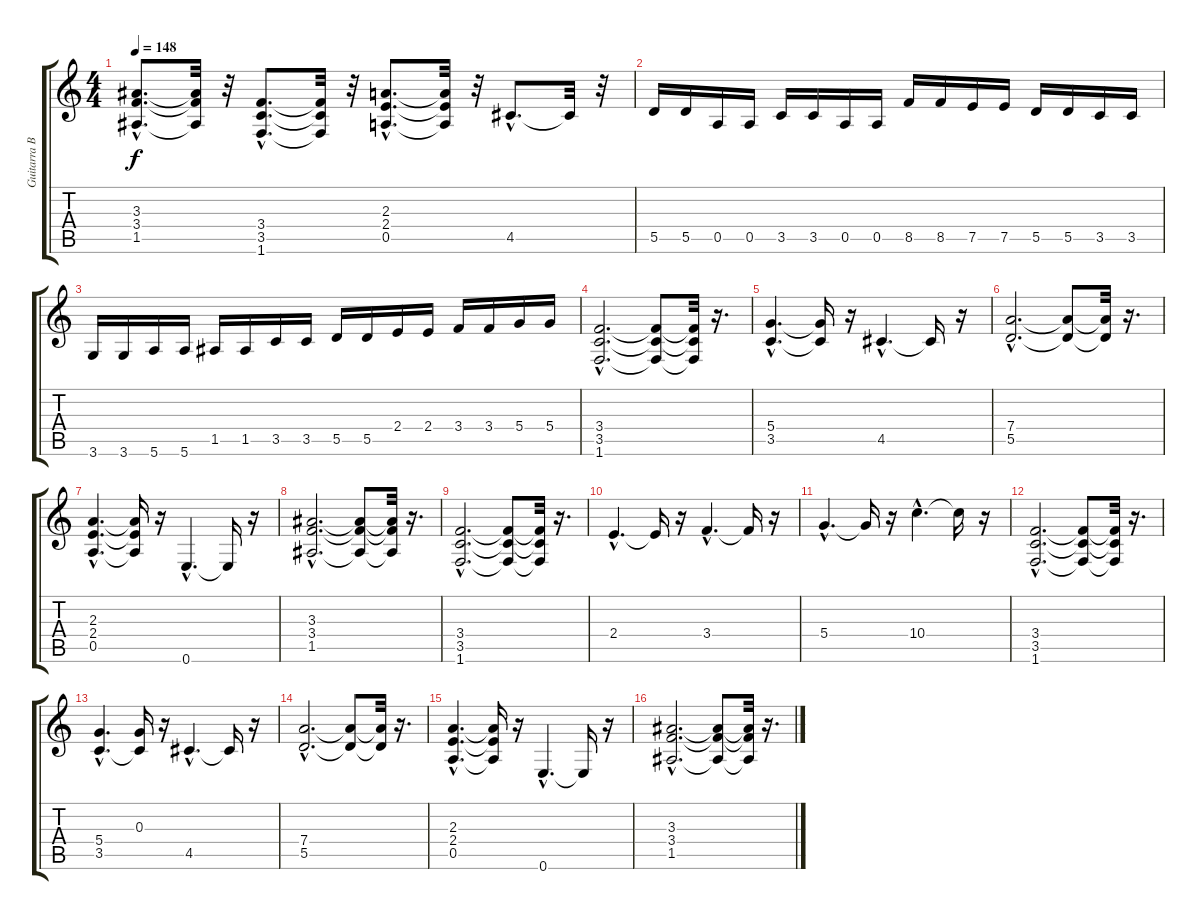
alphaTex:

\track ("Guitarra Base" "Guitarra B") {instrument distortionguitar}
\staff {score tabs}
\tuning (E4 B3 G3 D3 A2 E2) {hide}
\ts (4 4)
\tempo 148
\clef g2
\ks c
(3.3{hac} 3.4{hac} 1.5{hac}).8{d dy f} (3.3{t} 3.4{t} 1.5{t}).32 r.32 (3.4{hac} 3.5{hac} 1.6{hac}).8{d} (3.4{t} 3.5{t} 1.6{t}).32 r.32 (2.3{hac} 2.4{hac} 0.5{hac}).8{d} (2.3{t} 2.4{t} 0.5{t}).32 r.32 4.5{hac}.8{d} 4.5{t}.32 r.32 |
5.5.16 5.5.16 0.5.16 0.5.16 3.5.16 3.5.16 0.5.16 0.5.16 8.5.16 8.5.16 7.5.16 7.5.16 5.5.16 5.5.16 3.5.16 3.5.16 |
3.6.16 3.6.16 5.6.16 5.6.16 1.5.16 1.5.16 3.5.16 3.5.16 5.5.16 5.5.16 2.4.16 2.4.16 3.4.16 3.4.16 5.4.16 5.4.16 |
(3.4{hac} 3.5{hac} 1.6{hac}).2{d} (3.4{t} 3.5{t} 1.6{t}).8 (3.4{t} 3.5{t} 1.6{t}).32 r.16{d} |
(5.4{hac} 3.5{hac}).4{d} (5.4{t} 3.5{t}).16 r.16 4.5{hac}.4{d} 4.5{t}.16 r.16 |
(7.4{hac} 5.5{hac}).2{d} (7.4{t} 5.5{t}).8 (7.4{t} 5.5{t}).32 r.16{d} |
(2.3{hac} 2.4{hac} 0.5{hac}).4{d} (2.3{t} 2.4{t} 0.5{t}).16 r.16 0.6{hac}.4{d} 0.6{t}.16 r.16 |
(3.3{hac} 3.4{hac} 1.5{hac}).2{d} (3.3{t} 3.4{t} 1.5{t}).8 (3.3{t} 3.4{t} 1.5{t}).32 r.16{d} |
(3.4{hac} 3.5{hac} 1.6{hac}).2{d} (3.4{t} 3.5{t} 1.6{t}).8 (3.4{t} 3.5{t} 1.6{t}).32 r.16{d} |
2.4{hac}.4{d} 2.4{t}.16 r.16 3.4{hac}.4{d} 3.4{t}.16 r.16 |
5.4{hac}.4{d} 5.4{t}.16 r.16 10.4{hac}.4{d} 10.4{t}.16 r.16 |
(3.4{hac} 3.5{hac} 1.6{hac}).2{d} (3.4{t} 3.5{t} 1.6{t}).8 (3.4{t} 3.5{t} 1.6{t}).32 r.16{d} |
(5.4{hac} 3.5{hac}).4{d} (0.3 3.5{t}).16 r.16 4.5{hac}.4{d} 4.5{t}.16 r.16 |
(7.4{hac} 5.5{hac}).2{d} (7.4{t} 5.5{t}).8 (7.4{t} 5.5{t}).32 r.16{d} |
(2.3{hac} 2.4{hac} 0.5{hac}).4{d} (2.3{t} 2.4{t} 0.5{t}).16 r.16 0.6{hac}.4{d} 0.6{t}.16 r.16 |
(3.3{hac} 3.4{hac} 1.5{hac}).2{d} (3.3{t} 3.4{t} 1.5{t}).8 (3.3{t} 3.4{t} 1.5{t}).32 r.16{d}
